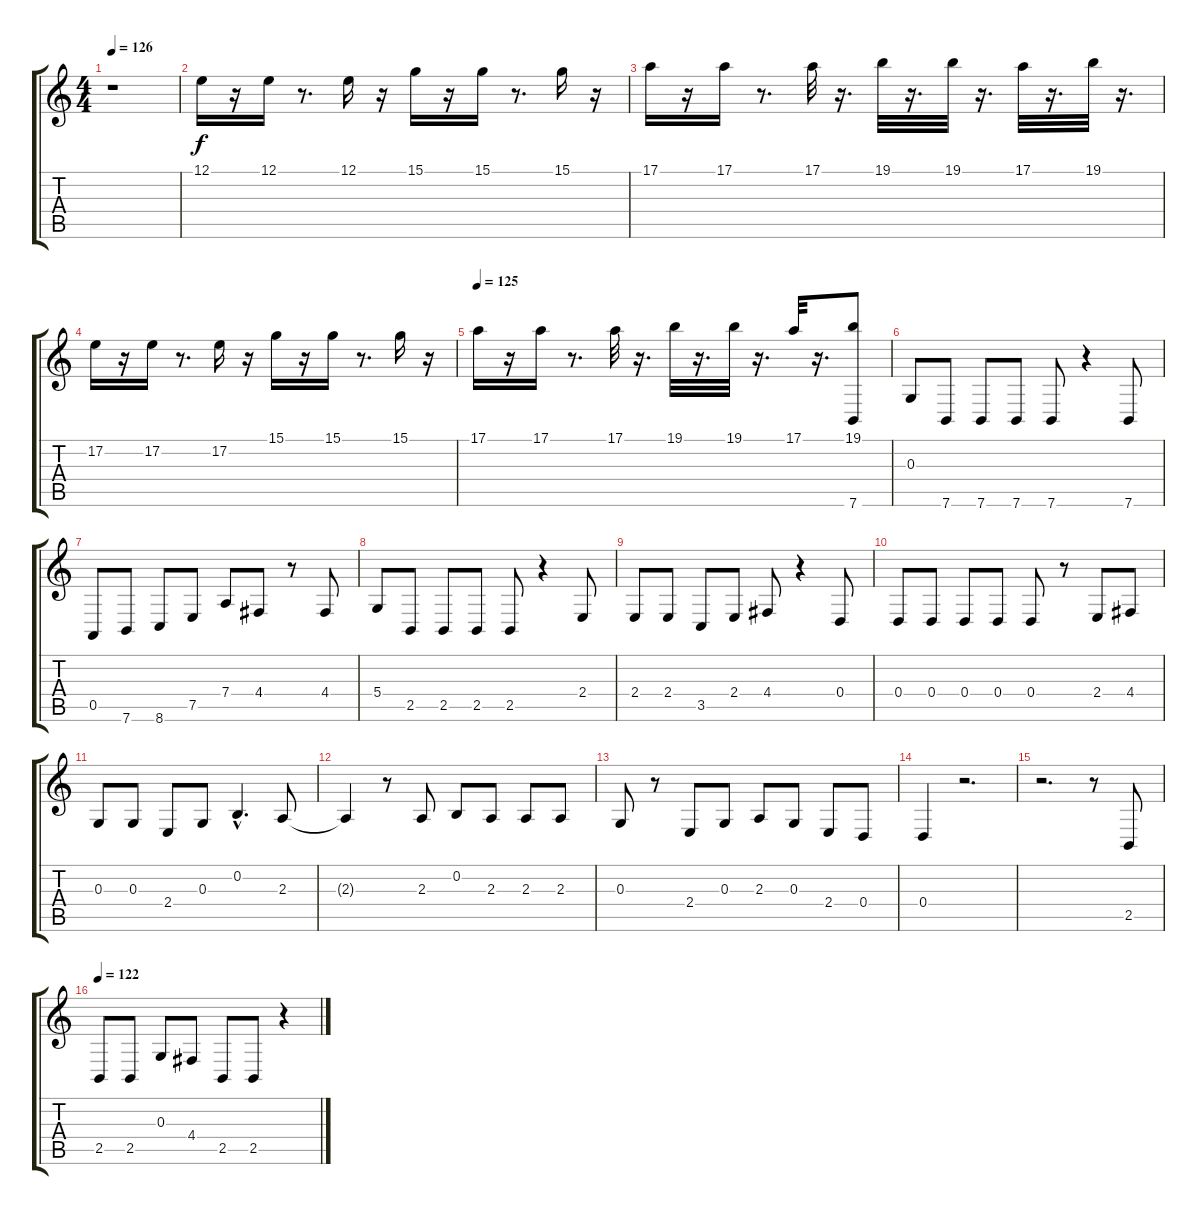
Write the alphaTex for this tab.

\track "" {instrument viola}
\staff {score tabs}
\tuning (E4 B3 G3 D3 A2 E2) {hide}
\ts (4 4)
\tempo 126
\clef g2
\ks c
r.1{dy f instrument viola} |
12.1.16{volume 11} r.16 12.1.16 r.8{d} 12.1.16 r.16 15.1.16 r.16 15.1.16 r.8{d} 15.1.16 r.16 |
17.1.16 r.16 17.1.16 r.8{d} 17.1.32 r.16{d} 19.1.32 r.16{d} 19.1.32 r.16{d} 17.1.32 r.16{d} 19.1.32 r.16{d} |
17.2.16 r.16 17.2.16 r.8{d} 17.2.16 r.16 15.1.16 r.16 15.1.16 r.8{d} 15.1.16 r.16 |
\tempo 125
17.1.16 r.16 17.1.16 r.8{d} 17.1.32 r.16{d} 19.1.32 r.16{d} 19.1.32 r.16{d} 17.1.32 r.16{d} (19.1 7.6).8 |
0.3.8 7.6.8 7.6.8 7.6.8 7.6.8 r.4 7.6.8 |
0.5.8 7.6.8 8.6.8 7.5.8 7.4.8 4.4.8 r.8 4.4.8 |
5.4.8 2.5.8 2.5.8 2.5.8 2.5.8 r.4 2.4.8 |
2.4.8 2.4.8 3.5.8 2.4.8 4.4.8 r.4 0.4.8 |
0.4.8 0.4.8 0.4.8 0.4.8 0.4.8 r.8 2.4.8 4.4.8 |
0.3.8 0.3.8 2.4.8 0.3.8 0.2{hac}.4{d} 2.3.8 |
2.3{t}.4 r.8 2.3.8 0.2.8 2.3.8 2.3.8 2.3.8 |
0.3.8 r.8 2.4.8 0.3.8 2.3.8 0.3.8 2.4.8 0.4.8 |
0.4.4 r.2{d} |
r.2{d} r.8 2.5.8 |
\tempo 122
2.5.8 2.5.8 0.3.8 4.4.8 2.5.8 2.5.8 r.4
